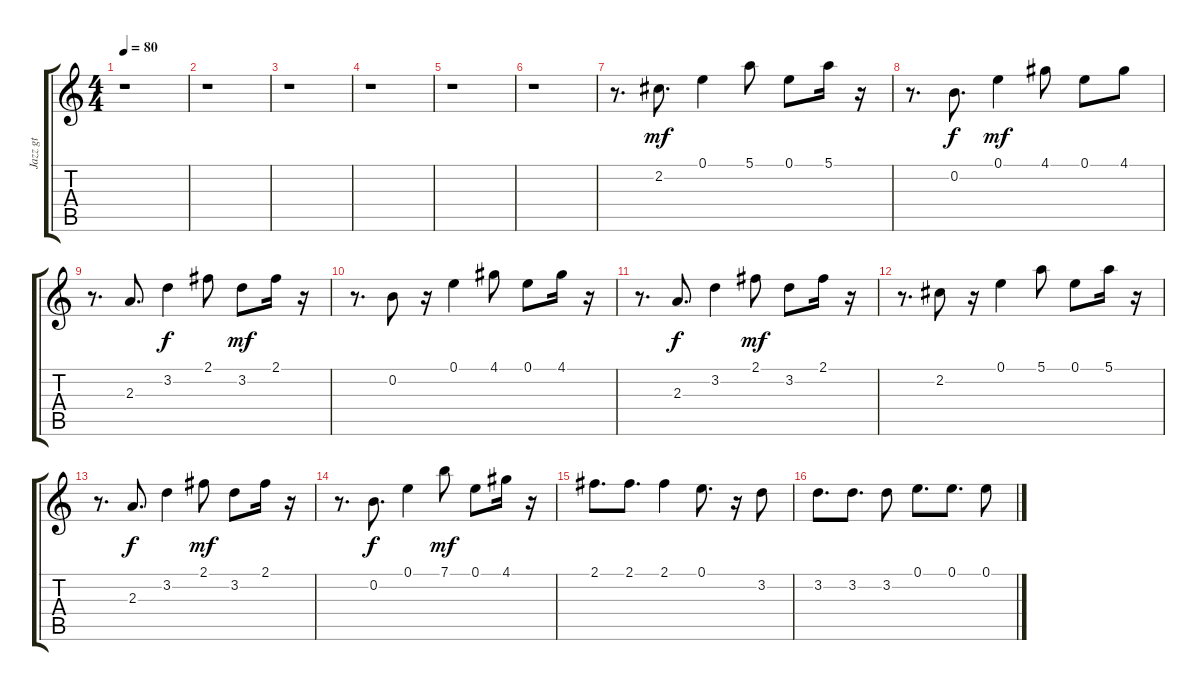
\track ("Jazz gt " "Jazz gt ") {instrument electricguitarjazz}
\staff {score tabs}
\tuning (E4 B3 G3 D3 A2 E2) {hide}
\ts (4 4)
\tempo 80
\clef g2
\ks c
r.1{dy mf} |
r.1 |
r.1 |
r.1 |
r.1 |
r.1 |
r.8{d} 2.2.8{d} 0.1.4 5.1.8 0.1.8 5.1.16 r.16 |
r.8{d} 0.2.8{d dy f} 0.1.4{dy mf} 4.1.8 0.1.8 4.1.8 |
r.8{d} 2.3.8{d} 3.2.4{dy f} 2.1.8 3.2.8{dy mf} 2.1.16 r.16 |
r.8{d} 0.2.8 r.16 0.1.4 4.1.8 0.1.8 4.1.16 r.16 |
r.8{d} 2.3.8{d dy f} 3.2.4 2.1.8{dy mf} 3.2.8 2.1.16 r.16 |
r.8{d} 2.2.8 r.16 0.1.4 5.1.8 0.1.8 5.1.16 r.16 |
r.8{d} 2.3.8{d dy f} 3.2.4 2.1.8{dy mf} 3.2.8 2.1.16 r.16 |
r.8{d} 0.2.8{d dy f} 0.1.4 7.1.8{dy mf} 0.1.8 4.1.16 r.16 |
2.1.8{d} 2.1.8{d} 2.1.4 0.1.8{d} r.16 3.2.8 |
3.2.8{d} 3.2.8{d} 3.2.8 0.1.8{d} 0.1.8{d} 0.1.8
